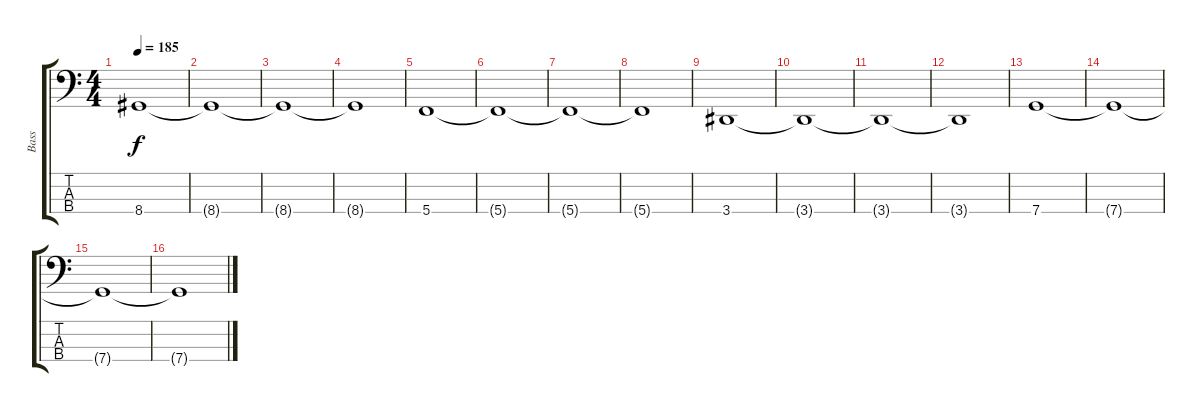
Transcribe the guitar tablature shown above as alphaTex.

\track ("Bass" "Bass") {instrument electricbassfinger}
\staff {score tabs}
\tuning (F2 C2 G1 C1) {hide}
\ts (4 4)
\tempo 185
\clef f4
\ks c
8.4.1{dy f} |
8.4{t}.1 |
8.4{t}.1 |
8.4{t}.1 |
5.4.1 |
5.4{t}.1 |
5.4{t}.1 |
5.4{t}.1 |
3.4.1 |
3.4{t}.1 |
3.4{t}.1 |
3.4{t}.1 |
7.4.1 |
7.4{t}.1 |
7.4{t}.1 |
7.4{t}.1
